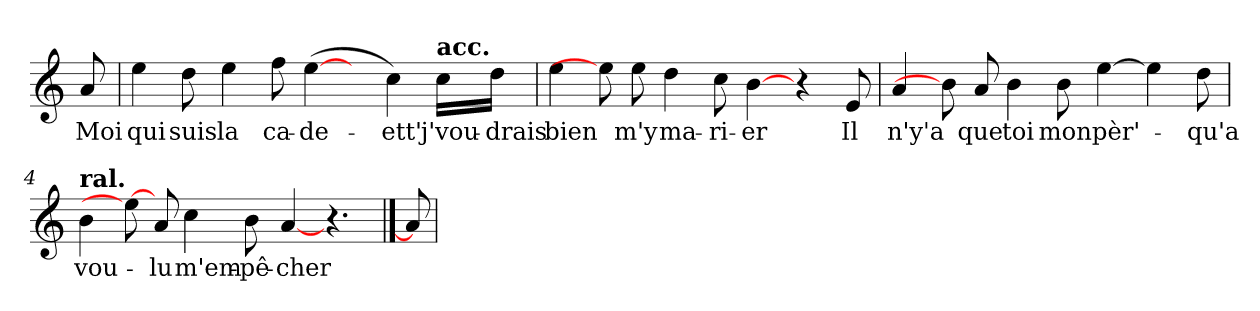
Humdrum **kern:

**kern	**text
*part1	*part1
*staff1	*staff1
*clefG2	*
*k[]	*
*C:	*
=	=
!	!LO:LY:b
8a/	Moi
=1	=1
!	!LO:LY:b
4ee\	qui
!	!LO:LY:b
8dd\	suis
!	!LO:LY:b
4ee\	la
!	!LO:LY:b
8ff\	ca-
!	!LO:LY:b
(>[4ee\	-de-
8ryy	.
!	!LO:LY:b
4cc\)	-ett'
!LO:TX:a:B:t=acc.	!
!	!LO:LY:b
16cc\LL	j'vou-
!	!LO:LY:b
16dd\JJ	-drais
=2	=2
!	!LO:LY:b
4ee\	bien
8ee\]	.
!	!LO:LY:b
8ee\	m'y
!	!LO:LY:b
4dd\	ma-
!	!LO:LY:b
8cc\	-ri-
!	!LO:LY:b
[4b\	-er
4r	.
!	!LO:LY:b
8e/	Il
!!LO:LB:g=z
=3	=3
!	!LO:LY:b
4a/	n'y'a
8b\]	.
!	!LO:LY:b
8a/	que
!	!LO:LY:b
4b\	toi
!	!LO:LY:b
8b\	mon
!	!LO:LY:b
[4ee\	pèr'-
4ee\]	.
!	!LO:LY:b
8dd\	-qu'a
=4	=4
!LO:TX:a:B:t=ral.	!
!	!LO:LY:b
4b\	vou-
8ee\_	.
!	!LO:LY:b
8a/	-lu
!	!LO:LY:b
4cc\	m'em-
!	!LO:LY:b
8b\	-pê-
!	!LO:LY:b
[4a/	-cher
4.r	.
==5	==5
8a/]	.
=	=
*-	*-
